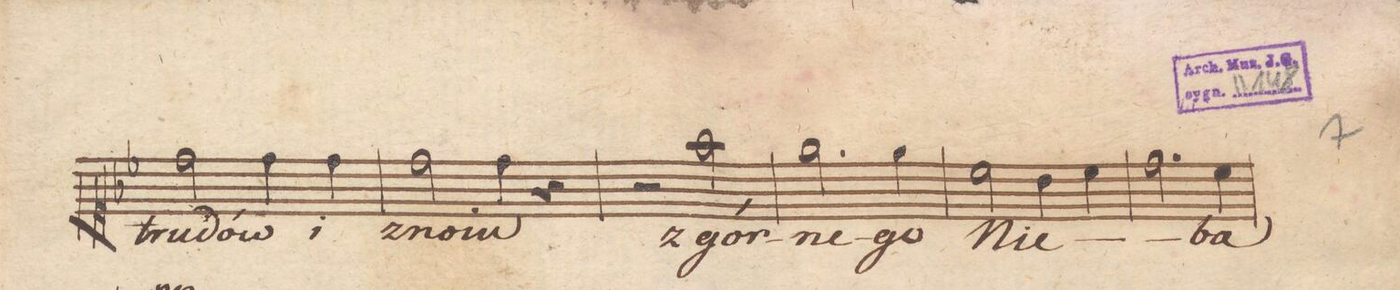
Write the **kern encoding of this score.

**kern	**text	**dynam
*I"Soprano.	*	*
*clefC1	*	*
*k[b-e-]	*	*
*met(c|)	*	*
*M2/2	*	*
2dd\	tru-	.
4dd\	-dów	.
4dd\	i	.
=42	=42	=42
2dd\	zno-	.
4dd\	-iu	.
4r	.	.
=43	=43	=43
2r	.	.
2ff\	z_gór-	.
=44	=44	=44
2.ee-\	-ne-	.
4ee-\	-go	.
=45	=45	=45
2cc\	Nie-	.
4b-\	.	.
4cc\	.	.
=46	=46	=46
2.dd\	.	.
4cc\	-ba	.
=47	=47	=47
*-	*-	*-
